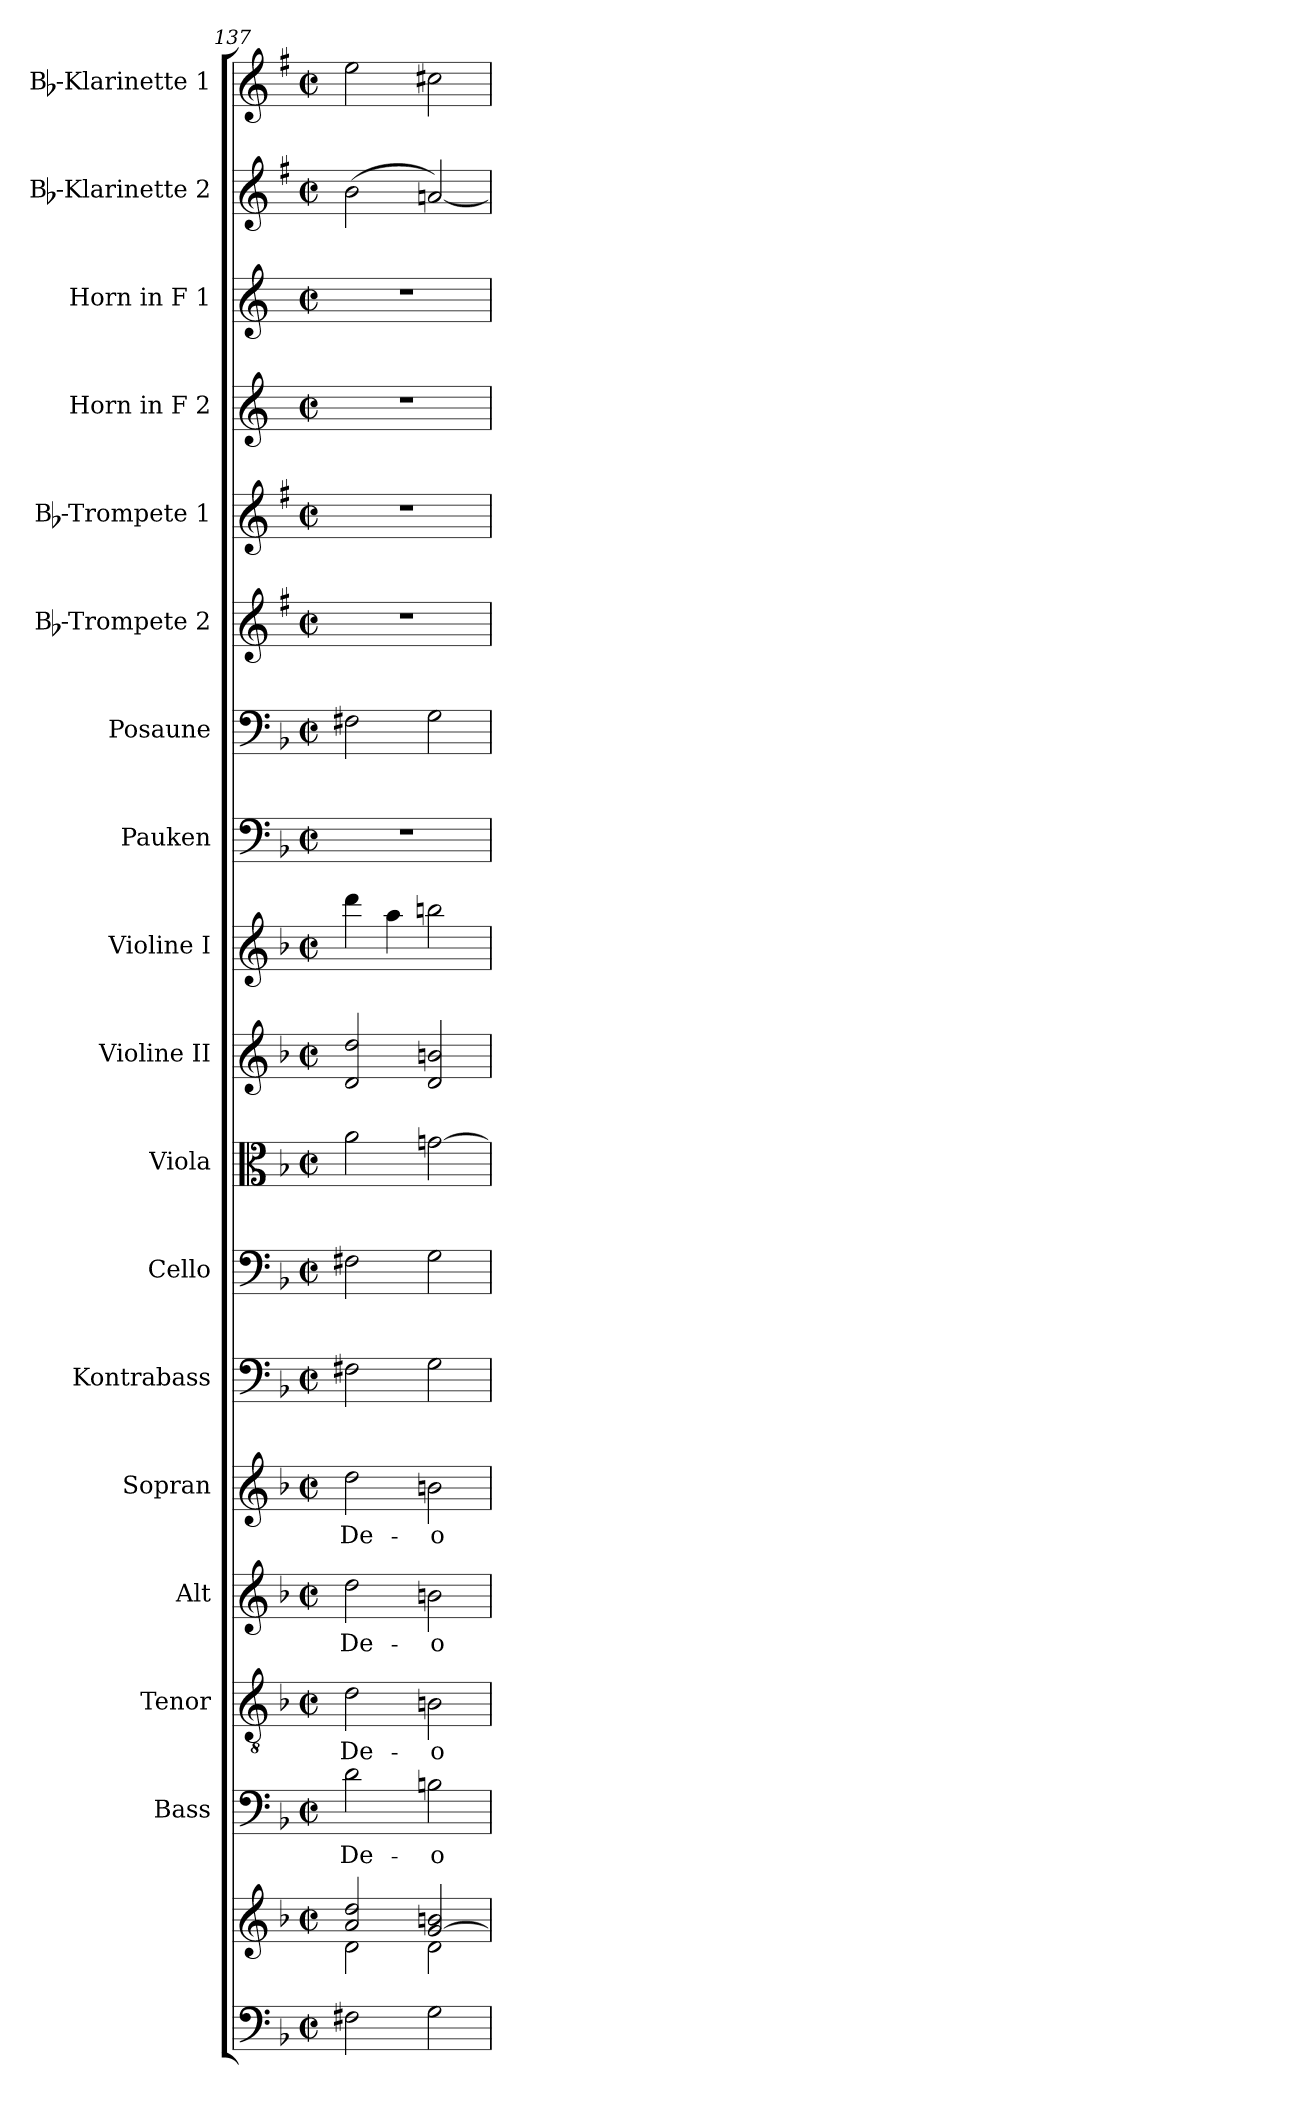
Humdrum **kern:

**kern	**kern	**kern	**text	**kern	**text	**kern	**text	**kern	**text	**kern	**kern	**kern	**kern	**kern	**kern	**kern	**kern	**kern	**kern	**kern	**kern	**kern
*part18	*part18	*part17	*part17	*part16	*part16	*part15	*part15	*part14	*part14	*part13	*part12	*part11	*part10	*part9	*part8	*part7	*part6	*part5	*part4	*part3	*part2	*part1
*staff19	*staff18	*staff17	*staff17	*staff16	*staff16	*staff15	*staff15	*staff14	*staff14	*staff13	*staff12	*staff11	*staff10	*staff9	*staff8	*staff7	*staff6	*staff5	*staff4	*staff3	*staff2	*staff1
*	*	*I"Bass	*	*I"Tenor	*	*I"Alt	*	*I"Sopran	*	*I"Kontrabass	*I"Cello	*I"Viola	*I"Violine II	*I"Violine I	*I"Pauken	*I"Posaune	*I"Bb-Trompete 2	*I"Bb-Trompete 1	*I"Horn in F 2	*I"Horn in F 1	*I"Bb-Klarinette 2	*I"Bb-Klarinette 1
*	*	*I'B.	*	*I'T.	*	*I'A.	*	*I'S.	*	*I'Kb.	*	*I'Vla.	*I'Vl. II	*I'Vl. I	*I'Pk.	*I'Pos.	*I'Bb Trp. 2	*I'Bb Trp. 1	*	*	*I'Bb Kl. 2	*I'Bb Kl. 1
*clefF4	*clefG2	*clefF4	*	*clefGv2	*	*clefG2	*	*clefG2	*	*clefF4	*clefF4	*clefC3	*clefG2	*clefG2	*clefF4	*clefF4	*clefG2	*clefG2	*clefG2	*clefG2	*clefG2	*clefG2
*	*	*	*	*	*	*	*	*	*	*ITrd7c12	*	*	*	*	*	*	*ITrd1c2	*ITrd1c2	*ITrd4c7	*ITrd4c7	*ITrd1c2	*ITrd1c2
*k[b-]	*k[b-]	*k[b-]	*	*k[b-]	*	*k[b-]	*	*k[b-]	*	*k[b-]	*k[b-]	*k[b-]	*k[b-]	*k[b-]	*k[b-]	*k[b-]	*k[b-]	*k[b-]	*k[b-]	*k[b-]	*k[b-]	*k[b-]
*F:	*F:	*F:	*	*F:	*	*F:	*	*F:	*	*F:	*F:	*F:	*F:	*F:	*F:	*F:	*F:	*F:	*F:	*F:	*F:	*F:
*M2/2	*M2/2	*M2/2	*	*M2/2	*	*M2/2	*	*M2/2	*	*M2/2	*M2/2	*M2/2	*M2/2	*M2/2	*M2/2	*M2/2	*M2/2	*M2/2	*M2/2	*M2/2	*M2/2	*M2/2
*met(c|)	*met(c|)	*met(c|)	*	*met(c|)	*	*met(c|)	*	*met(c|)	*	*met(c|)	*met(c|)	*met(c|)	*met(c|)	*met(c|)	*met(c|)	*met(c|)	*met(c|)	*met(c|)	*met(c|)	*met(c|)	*met(c|)	*met(c|)
=137	=137	=137	=137	=137	=137	=137	=137	=137	=137	=137	=137	=137	=137	=137	=137	=137	=137	=137	=137	=137	=137	=137
*	*^	*	*	*	*	*	*	*	*	*	*	*	*	*	*	*	*	*	*	*	*	*
!	!	!	!	!LO:LY:b	!	!LO:LY:b	!	!LO:LY:b	!	!LO:LY:b	!	!	!	!	!	!	!	!	!	!	!	!	!
2F#X\	2a/ 2dd/	2d\	2d\	De-	2d\	De-	2dd\	De-	2dd\	De-	2FF#X\	2F#X\	2a\	2d/ 2dd/	4ddd\	1r	2F#X\	1r	1r	1r	1r	(>2a\	2dd\
.	.	.	.	.	.	.	.	.	.	.	.	.	.	.	4aa\	.	.	.	.	.	.	.	.
!	!	!	!	!LO:LY:b	!	!LO:LY:b	!	!LO:LY:b	!	!LO:LY:b	!	!	!	!	!	!	!	!	!	!	!	!	!
2G\	[>2g/ 2bn/	2d\	2Bn\	-o	2Bn\	-o	2bn\	-o	2bn\	-o	2GG\	2G\	[2gn\	2d/ 2bn/	2bbn\	.	2G\	.	.	.	.	[2gn/)	2bn\
*	*v	*v	*	*	*	*	*	*	*	*	*	*	*	*	*	*	*	*	*	*	*	*	*
=	=	=	=	=	=	=	=	=	=	=	=	=	=	=	=	=	=	=	=	=	=	=
*-	*-	*-	*-	*-	*-	*-	*-	*-	*-	*-	*-	*-	*-	*-	*-	*-	*-	*-	*-	*-	*-	*-
